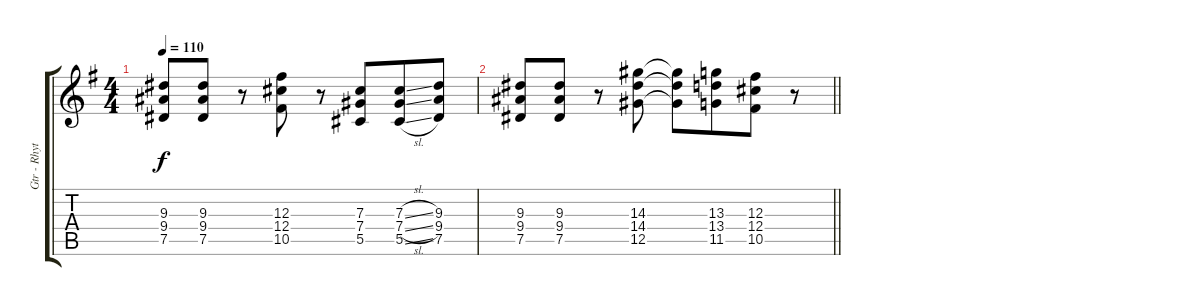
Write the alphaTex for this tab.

\track ("Gtr - Rhythm" "Gtr - Rhyt") {instrument overdrivenguitar}
\staff {score tabs}
\tuning (Eb4 Bb3 Gb3 Db3 Ab2 Eb2) {hide}
\ts (4 4)
\tempo 110
\clef g2
\ks eminor
(9.3 9.4 7.5).8{dy f} (9.3 9.4 7.5).8 r.8 (12.3 12.4 10.5).8 r.8 (7.3 7.4 5.5).8{beam merge} (7.3{sl} 7.4{sl} 5.5{sl}).8 (9.3 9.4 7.5).8 |
\barLineRight lightlight
(9.3 9.4 7.5).8 (9.3 9.4 7.5).8 r.8 (14.3 14.4 12.5).8 (14.3{t} 14.4{t} 12.5{t}).8 (13.3 13.4 11.5).8{beam merge} (12.3 12.4 10.5).8 r.8
